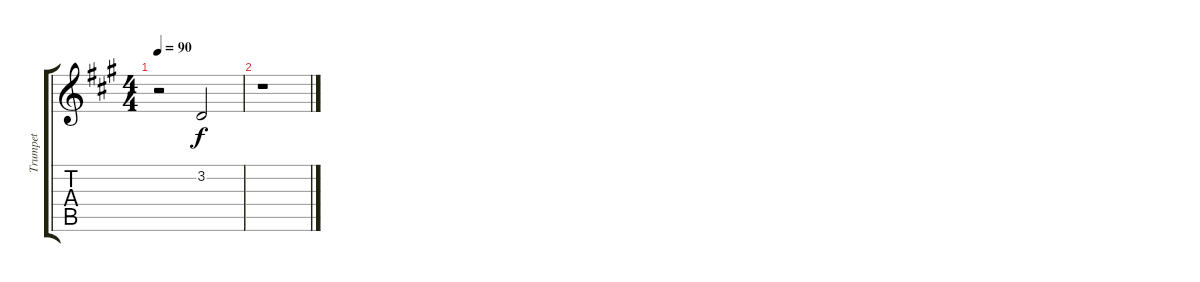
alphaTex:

\track ("Trumpet" "Trumpet") {instrument trumpet}
\staff {score tabs}
\tuning (E4 B3 G3 D3 A2 E2) {hide}
\ts (4 4)
\tempo 90
\clef g2
\ks a
r.2{dy f} 3.2.2 |
r.1
